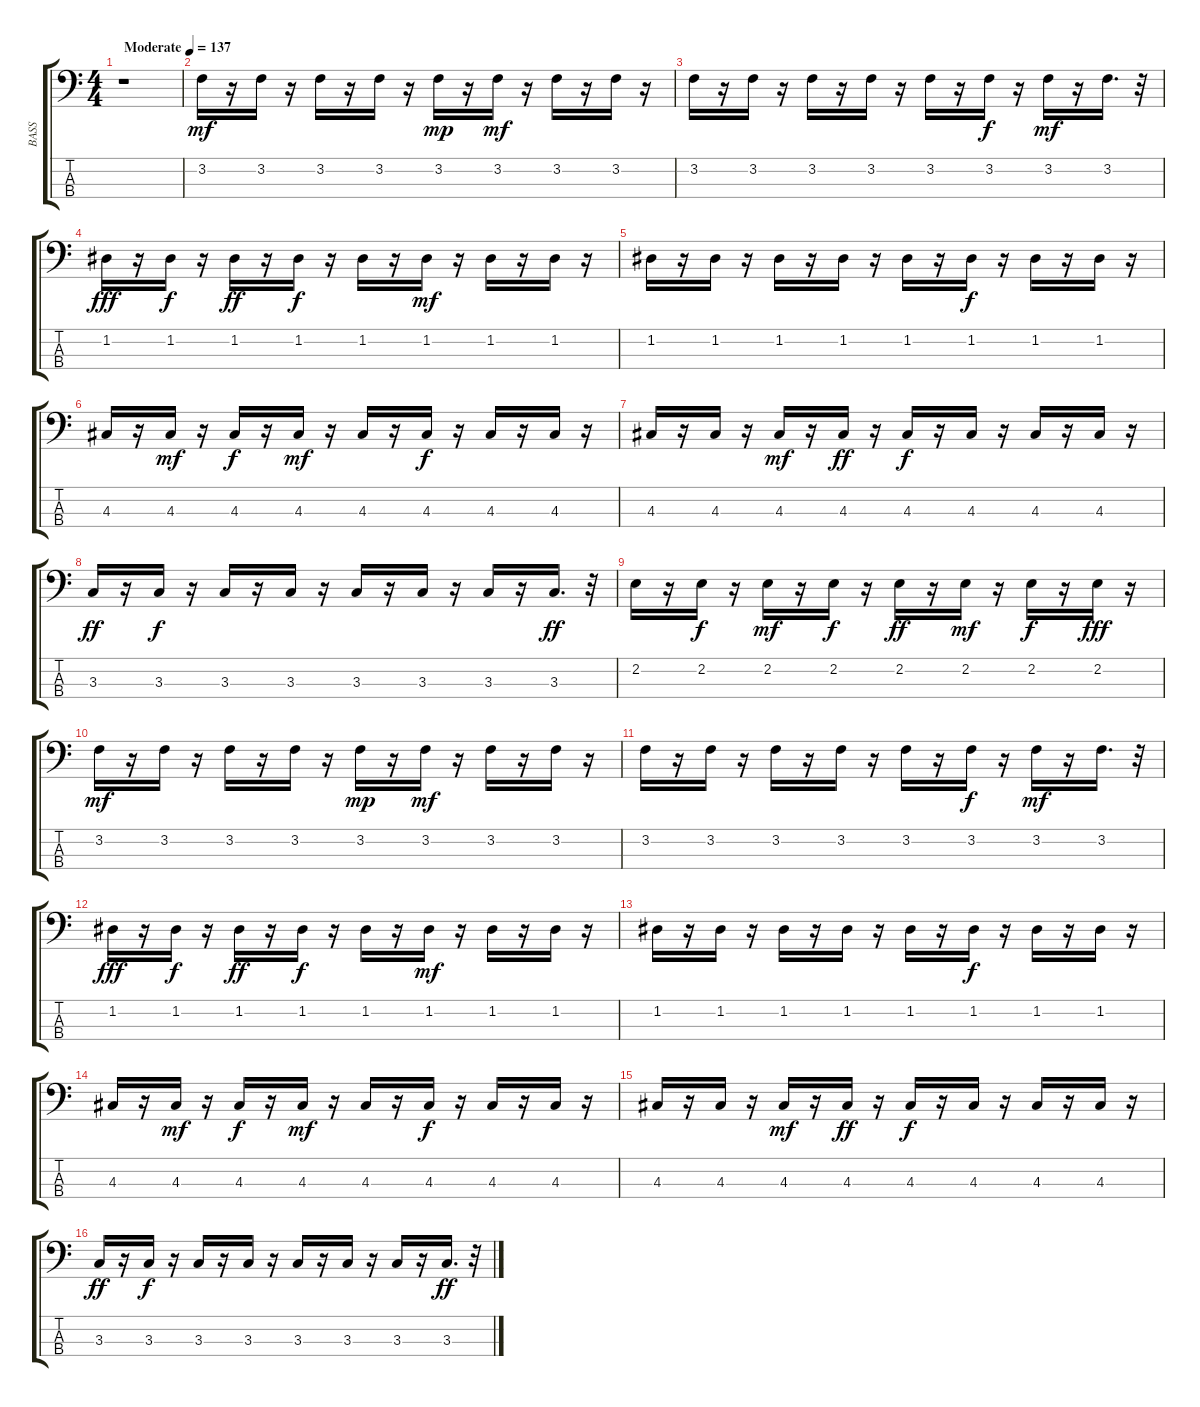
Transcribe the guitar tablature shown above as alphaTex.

\track ("BASS" "BASS") {instrument electricbassfinger}
\staff {score tabs}
\tuning (G2 D2 A1 E1) {hide}
\ts (4 4)
\tempo (137 "Moderate")
\clef f4
\ks c
r.1{dy mf instrument electricbassfinger} |
3.2.16{balance 10} r.16 3.2.16 r.16 3.2.16 r.16 3.2.16 r.16 3.2.16{dy mp} r.16 3.2.16{dy mf} r.16 3.2.16 r.16 3.2.16 r.16 |
3.2.16 r.16 3.2.16 r.16 3.2.16 r.16 3.2.16 r.16 3.2.16 r.16 3.2.16{dy f} r.16 3.2.16{dy mf} r.16 3.2.16{d} r.32 |
1.2.16{dy fff} r.16 1.2.16{dy f} r.16 1.2.16{dy ff} r.16 1.2.16{dy f} r.16 1.2.16 r.16 1.2.16{dy mf} r.16 1.2.16 r.16 1.2.16 r.16 |
1.2.16 r.16 1.2.16 r.16 1.2.16 r.16 1.2.16 r.16 1.2.16 r.16 1.2.16{dy f} r.16 1.2.16 r.16 1.2.16 r.16 |
4.3.16 r.16 4.3.16{dy mf} r.16 4.3.16{dy f} r.16 4.3.16{dy mf} r.16 4.3.16 r.16 4.3.16{dy f} r.16 4.3.16 r.16 4.3.16 r.16 |
4.3.16 r.16 4.3.16 r.16 4.3.16{dy mf} r.16 4.3.16{dy ff} r.16 4.3.16{dy f} r.16 4.3.16 r.16 4.3.16 r.16 4.3.16 r.16 |
3.3.16{dy ff} r.16 3.3.16{dy f} r.16 3.3.16 r.16 3.3.16 r.16 3.3.16 r.16 3.3.16 r.16 3.3.16 r.16 3.3.16{d dy ff} r.32 |
2.2.16 r.16 2.2.16{dy f} r.16 2.2.16{dy mf} r.16 2.2.16{dy f} r.16 2.2.16{dy ff} r.16 2.2.16{dy mf} r.16 2.2.16{dy f} r.16 2.2.16{dy fff} r.16 |
3.2.16{dy mf} r.16 3.2.16 r.16 3.2.16 r.16 3.2.16 r.16 3.2.16{dy mp} r.16 3.2.16{dy mf} r.16 3.2.16 r.16 3.2.16 r.16 |
3.2.16 r.16 3.2.16 r.16 3.2.16 r.16 3.2.16 r.16 3.2.16 r.16 3.2.16{dy f} r.16 3.2.16{dy mf} r.16 3.2.16{d} r.32 |
1.2.16{dy fff} r.16 1.2.16{dy f} r.16 1.2.16{dy ff} r.16 1.2.16{dy f} r.16 1.2.16 r.16 1.2.16{dy mf} r.16 1.2.16 r.16 1.2.16 r.16 |
1.2.16 r.16 1.2.16 r.16 1.2.16 r.16 1.2.16 r.16 1.2.16 r.16 1.2.16{dy f} r.16 1.2.16 r.16 1.2.16 r.16 |
4.3.16 r.16 4.3.16{dy mf} r.16 4.3.16{dy f} r.16 4.3.16{dy mf} r.16 4.3.16 r.16 4.3.16{dy f} r.16 4.3.16 r.16 4.3.16 r.16 |
4.3.16 r.16 4.3.16 r.16 4.3.16{dy mf} r.16 4.3.16{dy ff} r.16 4.3.16{dy f} r.16 4.3.16 r.16 4.3.16 r.16 4.3.16 r.16 |
3.3.16{dy ff} r.16 3.3.16{dy f} r.16 3.3.16 r.16 3.3.16 r.16 3.3.16 r.16 3.3.16 r.16 3.3.16 r.16 3.3.16{d dy ff} r.32
